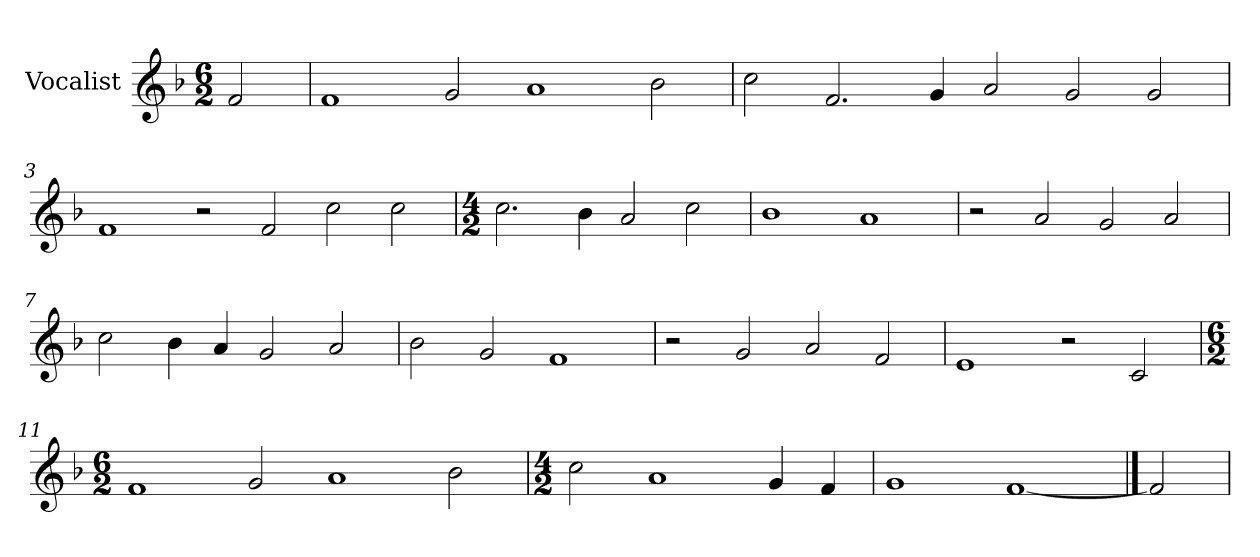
**kern
*part1
*staff1
*I"Vocalist
*k[b-]
*F:
*M6/2
=
2f
=1
1f
2g
1a
2b-
=2
2cc
2.f
4g
2a
2g
2g
=3
1f
2r
2f
2cc
2cc
=4
*M4/2
2.cc
4b-
2a
2cc
=5
1b-
1a
=6
2r
2a
2g
2a
=7
2cc
4b-
4a
2g
2a
=8
2b-
2g
1f
=9
2r
2g
2a
2f
=10
1e
2r
2c
=11
*M6/2
1f
2g
1a
2b-
=12
*M4/2
2cc
1a
4g
4f
=13
1g
[1f
==14
2f]
=
*-
